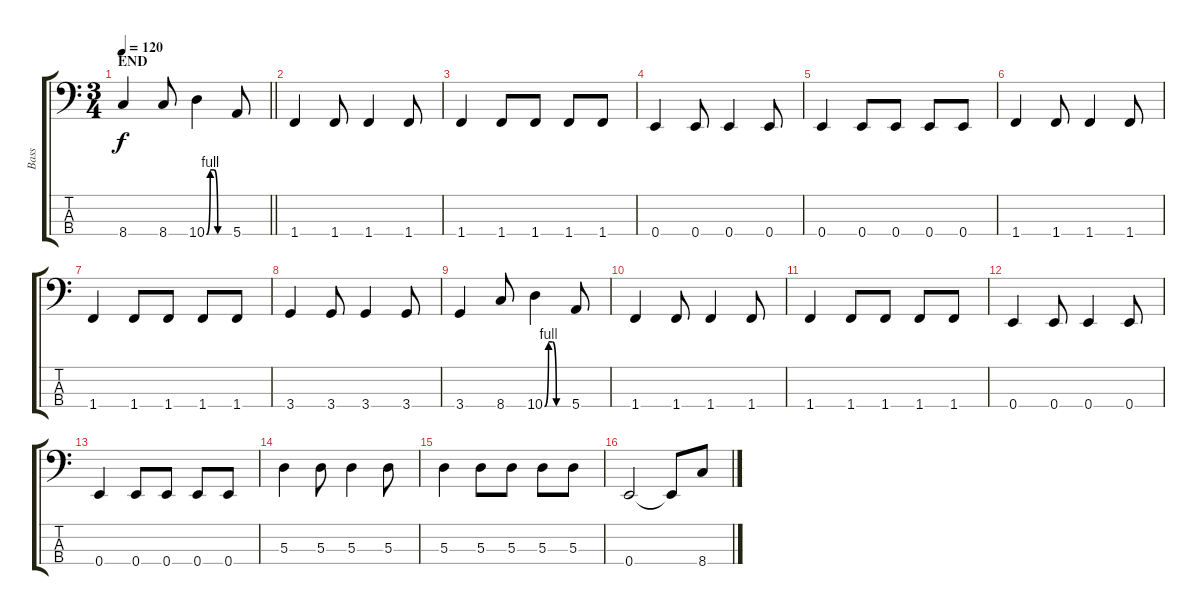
\track ("Bass" "Bass") {instrument electricbassfinger}
\staff {score tabs}
\tuning (G2 D2 A1 E1) {hide}
\ts (3 4)
\section ("" "END")
\tempo 120
\clef f4
\barLineRight lightlight
\ks c
8.4.4{dy f} 8.4.8 10.4{be (custom 0 0 10 4 20 4 30 0 60 0)}.4 5.4.8 |
1.4.4 1.4.8 1.4.4 1.4.8 |
1.4.4 1.4.8 1.4.8 1.4.8 1.4.8 |
0.4.4 0.4.8 0.4.4 0.4.8 |
0.4.4 0.4.8 0.4.8 0.4.8 0.4.8 |
1.4.4 1.4.8 1.4.4 1.4.8 |
1.4.4 1.4.8 1.4.8 1.4.8 1.4.8 |
3.4.4 3.4.8 3.4.4 3.4.8 |
3.4.4 8.4.8 10.4{be (custom 0 0 10 4 20 4 30 0 60 0)}.4 5.4.8 |
1.4.4 1.4.8 1.4.4 1.4.8 |
1.4.4 1.4.8 1.4.8 1.4.8 1.4.8 |
0.4.4 0.4.8 0.4.4 0.4.8 |
0.4.4 0.4.8 0.4.8 0.4.8 0.4.8 |
5.3.4 5.3.8 5.3.4 5.3.8 |
5.3.4 5.3.8 5.3.8 5.3.8 5.3.8 |
0.4.2 0.4{t}.8 8.4.8
